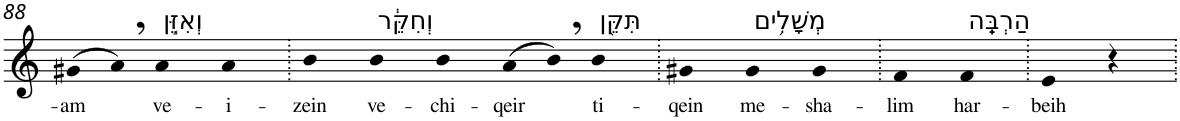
**kern	**text
*part1	*part1
*staff1	*staff1
*I"Piano	*
*I'Pno	*
!!LO:PB:g=z
*clefG2	*
*k[]	*
=88	=88
!	!LO:LY:b
(>8g#X	-am
8a,)	.
!LO:TX:a:t=וְאִזֵּ֣ן	!
!	!LO:LY:b
4a	ve-
!	!LO:LY:b
4a	-i-
=89.	=89.
!	!LO:LY:b
4b	-zein
!LO:TX:a:t=וְחִקֵּ֔ר	!
!	!LO:LY:b
4b	ve-
!	!LO:LY:b
4b	-chi-
!	!LO:LY:b
(>8a	-qeir
8b,)	.
!LO:TX:a:t=תִּקֵּ֖ן	!
!	!LO:LY:b
4b	ti-
=90.	=90.
!	!LO:LY:b
4g#X	-qein
!LO:TX:a:t=מְשָׁלִ֥ים	!
!	!LO:LY:b
4g#	me-
!	!LO:LY:b
4g#	-sha-
=91.	=91.
!	!LO:LY:b
4f	-lim
!LO:TX:a:t=הַרְבֵּֽה	!
!	!LO:LY:b
4f	har-
=92.	=92.
!	!LO:LY:b
4e	-beih
4r	.
=.	=.
*-	*-
